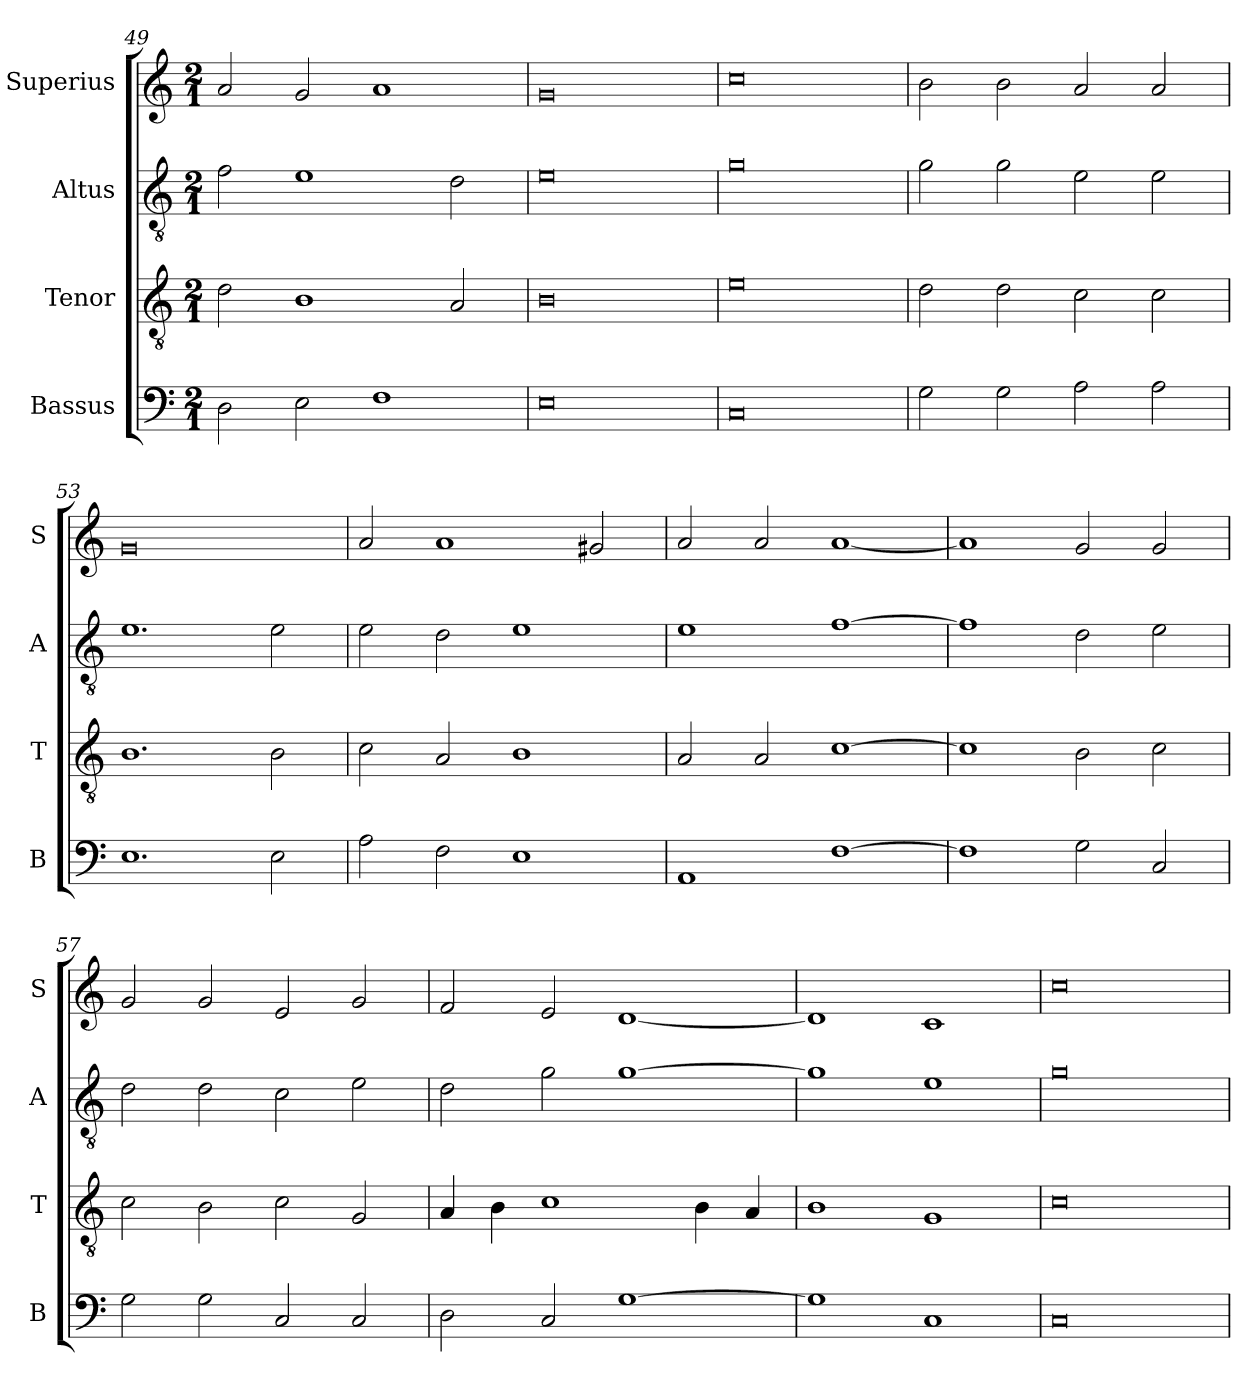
**kern	**kern	**kern	**kern
*part4	*part3	*part2	*part1
*staff4	*staff3	*staff2	*staff1
*I"Bassus	*I"Tenor	*I"Altus	*I"Superius
*I'B	*I'T	*I'A	*I'S
*clefF4	*clefGv2	*clefGv2	*clefG2
*k[]	*k[]	*k[]	*k[]
*C:	*C:	*C:	*C:
*M2/1	*M2/1	*M2/1	*M2/1
=49	=49	=49	=49
2D	2d	2f	2a
2E	1B	1e	2g
1F	.	.	1a
.	2A	2d	.
=50	=50	=50	=50
0E	0B	0e	0g
=51	=51	=51	=51
0C	0e	0g	0cc
=52	=52	=52	=52
2G	2d	2g	2b
2G	2d	2g	2b
2A	2c	2e	2a
2A	2c	2e	2a
=53	=53	=53	=53
1.E	1.B	1.e	0g
2E	2B	2e	.
=54	=54	=54	=54
2A	2c	2e	2a
2F	2A	2d	1a
1E	1B	1e	.
.	.	.	2g#X
=55	=55	=55	=55
1AA	2A	1e	2a
.	2A	.	2a
[1F	[1c	[1f	[1a
=56	=56	=56	=56
1F]	1c]	1f]	1a]
2G	2B	2d	2g
2C	2c	2e	2g
=57	=57	=57	=57
2G	2c	2d	2g
2G	2B	2d	2g
2C	2c	2c	2e
2C	2G	2e	2g
=58	=58	=58	=58
2D	4A	2d	2f
.	4B	.	.
2C	1c	2g	2e
[1G	.	[1g	[1d
.	4B	.	.
.	4A	.	.
=59	=59	=59	=59
1G]	1B	1g]	1d]
1C	1G	1e	1c
=60	=60	=60	=60
0C	0c	0g	0cc
=	=	=	=
*-	*-	*-	*-
